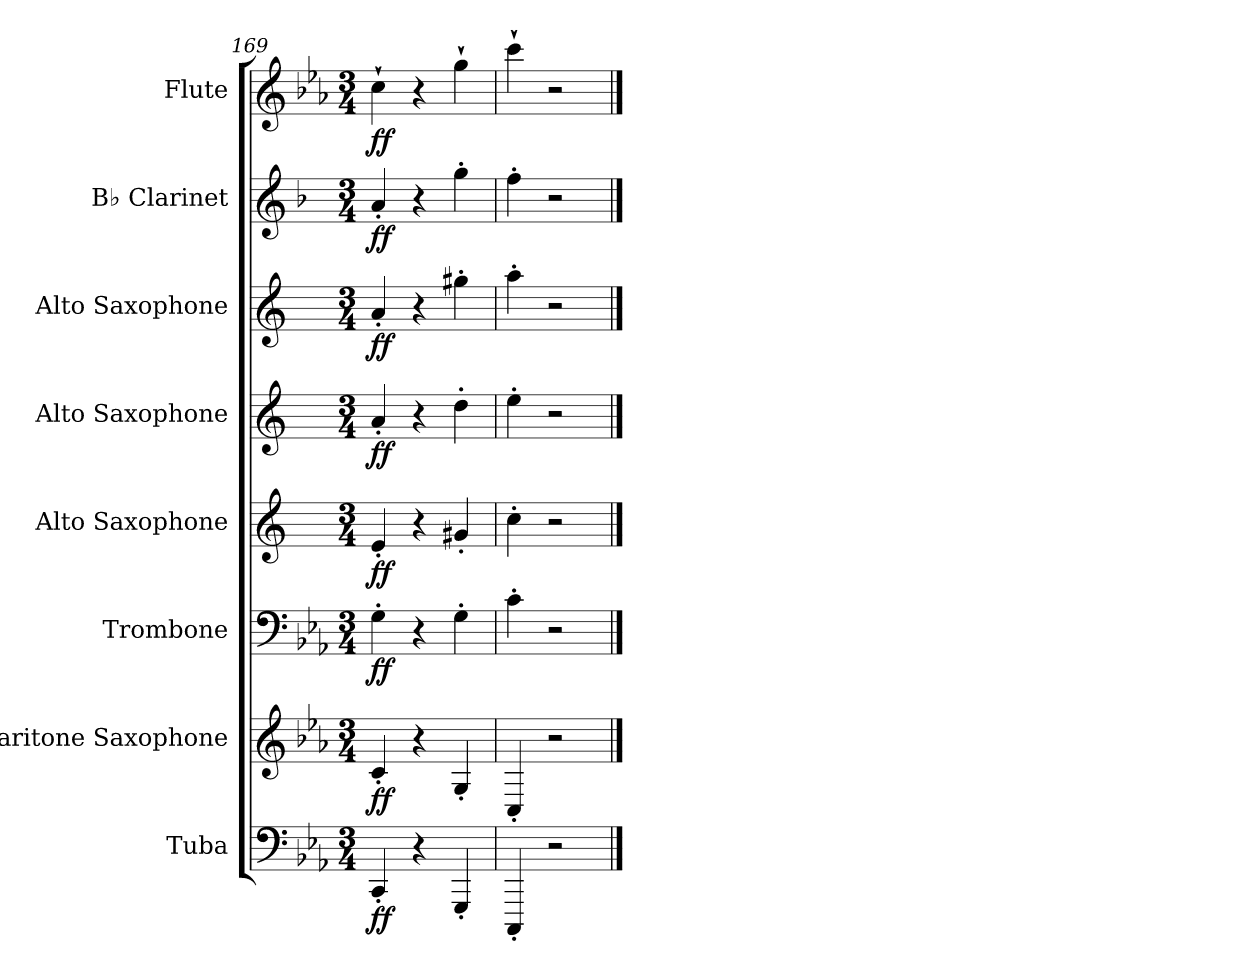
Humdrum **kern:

**kern	**dynam	**kern	**dynam	**kern	**dynam	**kern	**dynam	**kern	**dynam	**kern	**dynam	**kern	**dynam	**kern	**dynam
*part8	*part8	*part7	*part7	*part6	*part6	*part5	*part5	*part4	*part4	*part3	*part3	*part2	*part2	*part1	*part1
*staff8	*staff8	*staff7	*staff7	*staff6	*staff6	*staff5	*staff5	*staff4	*staff4	*staff3	*staff3	*staff2	*staff2	*staff1	*staff1
*I"Tuba	*	*I"Baritone Saxophone	*	*I"Trombone	*	*I"Alto Saxophone	*	*I"Alto Saxophone	*	*I"Alto Saxophone	*	*I"B♭ Clarinet	*	*I"Flute	*
*I'Tba.	*	*I'Bar. Sax.	*	*I'Tbn.	*	*I'A. Sax.	*	*I'A. Sax.	*	*I'A. Sax.	*	*I'B♭ Cl.	*	*I'Fl.	*
*clefF4	*	*clefG2	*	*clefF4	*	*clefG2	*	*clefG2	*	*clefG2	*	*clefG2	*	*clefG2	*
*	*	*ITrd12c21	*	*	*	*ITrd5c9	*	*ITrd5c9	*	*ITrd5c9	*	*ITrd1c2	*	*	*
*k[b-e-a-]	*	*k[b-e-a-]	*	*k[b-e-a-]	*	*k[b-e-a-]	*	*k[b-e-a-]	*	*k[b-e-a-]	*	*k[b-e-a-]	*	*k[b-e-a-]	*
*M3/4	*	*M3/4	*	*M3/4	*	*M3/4	*	*M3/4	*	*M3/4	*	*M3/4	*	*M3/4	*
=169	=169	=169	=169	=169	=169	=169	=169	=169	=169	=169	=169	=169	=169	=169	=169
!	!LO:DY:b	!	!LO:DY:b	!	!LO:DY:b	!	!LO:DY:b	!	!LO:DY:b	!	!LO:DY:b	!	!LO:DY:b	!	!LO:DY:b
4CC'/	ff	4C'/	ff	4G'\	ff	4G'/	ff	4c'/	ff	4c'/	ff	4g'/	ff	4cc''\	ff
4r	.	4r	.	4r	.	4r	.	4r	.	4r	.	4r	.	4r	.
4GGG'/	.	4GG'/	.	4G'\	.	4Bn'/	.	4f'\	.	4bn'\	.	4ff'\	.	4gg''\	.
=170	=170	=170	=170	=170	=170	=170	=170	=170	=170	=170	=170	=170	=170	=170	=170
4CCC'/	.	4CC'/	.	4c'\	.	4e-'\	.	4g'\	.	4cc'\	.	4ee-'\	.	4ccc''\	.
2r	.	2r	.	2r	.	2r	.	2r	.	2r	.	2r	.	2r	.
==	==	==	==	==	==	==	==	==	==	==	==	==	==	==	==
*-	*-	*-	*-	*-	*-	*-	*-	*-	*-	*-	*-	*-	*-	*-	*-
